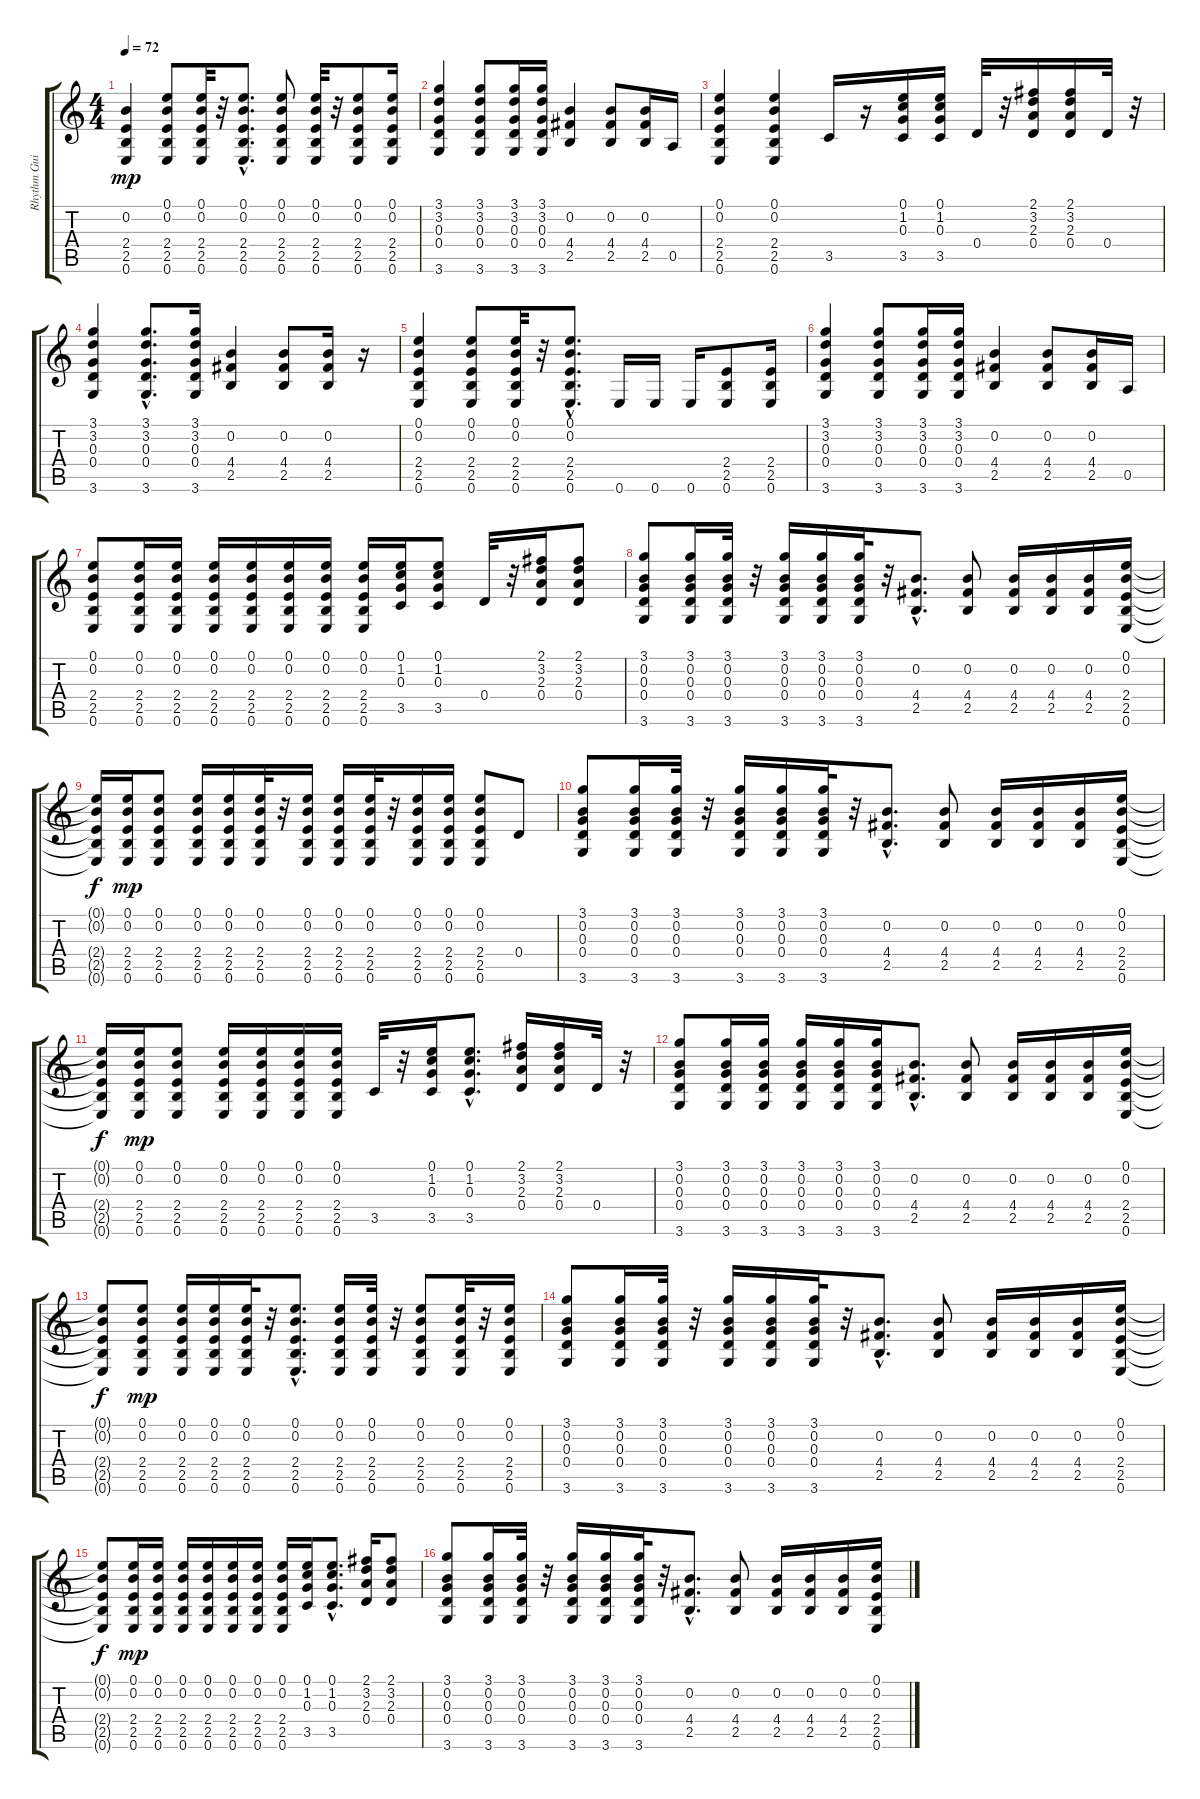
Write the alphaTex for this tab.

\track ("Rhythm Guitar " "Rhythm Gui") {instrument overdrivenguitar}
\staff {score tabs}
\tuning (E4 B3 G3 D3 A2 E2) {hide}
\ts (4 4)
\tempo 72
\clef g2
\ks c
(0.2 2.4 2.5 0.6).4{dy mp} (0.1 0.2 2.4 2.5 0.6).8 (0.1 0.2 2.4 2.5 0.6).32 r.32 (0.1{hac} 0.2{hac} 2.4{hac} 2.5{hac} 0.6{hac}).8{d} (0.1 0.2 2.4 2.5 0.6).8 (0.1 0.2 2.4 2.5 0.6).32 r.32 (0.1 0.2 2.4 2.5 0.6).8 (0.1 0.2 2.4 2.5 0.6).16 |
(3.1 3.2 0.3 0.4 3.6).4 (3.1 3.2 0.3 0.4 3.6).8 (3.1 3.2 0.3 0.4 3.6).16 (3.1 3.2 0.3 0.4 3.6).16 (0.2 4.4 2.5).4 (0.2 4.4 2.5).8 (0.2 4.4 2.5).16 0.5.16 |
(0.1 0.2 2.4 2.5 0.6).4 (0.1 0.2 2.4 2.5 0.6).4 3.5.16 r.16 (0.1 1.2 0.3 3.5).16 (0.1 1.2 0.3 3.5).16 0.4.32 r.32 (2.1 3.2 2.3 0.4).16 (2.1 3.2 2.3 0.4).16 0.4.32 r.32 |
(3.1 3.2 0.3 0.4 3.6).4 (3.1{hac} 3.2{hac} 0.3{hac} 0.4{hac} 3.6{hac}).8{d} (3.1 3.2 0.3 0.4 3.6).16 (0.2 4.4 2.5).4 (0.2 4.4 2.5).8 (0.2 4.4 2.5).16 r.16 |
(0.1 0.2 2.4 2.5 0.6).4 (0.1 0.2 2.4 2.5 0.6).8 (0.1 0.2 2.4 2.5 0.6).32 r.32 (0.1{hac} 0.2{hac} 2.4{hac} 2.5{hac} 0.6{hac}).8{d} 0.6.16 0.6.16 0.6.16 (2.4 2.5 0.6).8 (2.4 2.5 0.6).16 |
(3.1 3.2 0.3 0.4 3.6).4 (3.1 3.2 0.3 0.4 3.6).8 (3.1 3.2 0.3 0.4 3.6).16 (3.1 3.2 0.3 0.4 3.6).16 (0.2 4.4 2.5).4 (0.2 4.4 2.5).8 (0.2 4.4 2.5).16 0.5.16 |
(0.1 0.2 2.4 2.5 0.6).8 (0.1 0.2 2.4 2.5 0.6).16 (0.1 0.2 2.4 2.5 0.6).16 (0.1 0.2 2.4 2.5 0.6).16 (0.1 0.2 2.4 2.5 0.6).16 (0.1 0.2 2.4 2.5 0.6).16 (0.1 0.2 2.4 2.5 0.6).16 (0.1 0.2 2.4 2.5 0.6).16 (0.1 1.2 0.3 3.5).16 (0.1 1.2 0.3 3.5).8 0.4.32 r.32 (2.1 3.2 2.3 0.4).16 (2.1 3.2 2.3 0.4).8 |
(3.1 0.2 0.3 0.4 3.6).8 (3.1 0.2 0.3 0.4 3.6).16 (3.1 0.2 0.3 0.4 3.6).32 r.32 (3.1 0.2 0.3 0.4 3.6).16 (3.1 0.2 0.3 0.4 3.6).16 (3.1 0.2 0.3 0.4 3.6).32 r.32 (0.2{hac} 4.4{hac} 2.5{hac}).8{d} (0.2 4.4 2.5).8 (0.2 4.4 2.5).16 (0.2 4.4 2.5).16 (0.2 4.4 2.5).16 (0.1 0.2 2.4 2.5 0.6).16 |
(0.1{t} 0.2{t} 2.4{t} 2.5{t} 0.6{t}).16{dy f} (0.1 0.2 2.4 2.5 0.6).16{dy mp} (0.1 0.2 2.4 2.5 0.6).8 (0.1 0.2 2.4 2.5 0.6).16 (0.1 0.2 2.4 2.5 0.6).16 (0.1 0.2 2.4 2.5 0.6).32 r.32 (0.1 0.2 2.4 2.5 0.6).16 (0.1 0.2 2.4 2.5 0.6).16 (0.1 0.2 2.4 2.5 0.6).32 r.32 (0.1 0.2 2.4 2.5 0.6).16 (0.1 0.2 2.4 2.5 0.6).16 (0.1 0.2 2.4 2.5 0.6).8 0.4.8 |
(3.1 0.2 0.3 0.4 3.6).8 (3.1 0.2 0.3 0.4 3.6).16 (3.1 0.2 0.3 0.4 3.6).32 r.32 (3.1 0.2 0.3 0.4 3.6).16 (3.1 0.2 0.3 0.4 3.6).16 (3.1 0.2 0.3 0.4 3.6).32 r.32 (0.2{hac} 4.4{hac} 2.5{hac}).8{d} (0.2 4.4 2.5).8 (0.2 4.4 2.5).16 (0.2 4.4 2.5).16 (0.2 4.4 2.5).16 (0.1 0.2 2.4 2.5 0.6).16 |
(0.1{t} 0.2{t} 2.4{t} 2.5{t} 0.6{t}).16{dy f} (0.1 0.2 2.4 2.5 0.6).16{dy mp} (0.1 0.2 2.4 2.5 0.6).8 (0.1 0.2 2.4 2.5 0.6).16 (0.1 0.2 2.4 2.5 0.6).16 (0.1 0.2 2.4 2.5 0.6).16 (0.1 0.2 2.4 2.5 0.6).16 3.5.32 r.32 (0.1 1.2 0.3 3.5).16 (0.1{hac} 1.2{hac} 0.3{hac} 3.5{hac}).8{d} (2.1 3.2 2.3 0.4).16 (2.1 3.2 2.3 0.4).16 0.4.32 r.32 |
(3.1 0.2 0.3 0.4 3.6).8 (3.1 0.2 0.3 0.4 3.6).16 (3.1 0.2 0.3 0.4 3.6).16 (3.1 0.2 0.3 0.4 3.6).16 (3.1 0.2 0.3 0.4 3.6).16 (3.1 0.2 0.3 0.4 3.6).16 (0.2{hac} 4.4{hac} 2.5{hac}).8{d} (0.2 4.4 2.5).8 (0.2 4.4 2.5).16 (0.2 4.4 2.5).16 (0.2 4.4 2.5).16 (0.1 0.2 2.4 2.5 0.6).16 |
(0.1{t} 0.2{t} 2.4{t} 2.5{t} 0.6{t}).8{dy f} (0.1 0.2 2.4 2.5 0.6).8{dy mp} (0.1 0.2 2.4 2.5 0.6).16 (0.1 0.2 2.4 2.5 0.6).16 (0.1 0.2 2.4 2.5 0.6).32 r.32 (0.1{hac} 0.2{hac} 2.4{hac} 2.5{hac} 0.6{hac}).8{d} (0.1 0.2 2.4 2.5 0.6).16 (0.1 0.2 2.4 2.5 0.6).32 r.32 (0.1 0.2 2.4 2.5 0.6).8 (0.1 0.2 2.4 2.5 0.6).32 r.32 (0.1 0.2 2.4 2.5 0.6).16 |
(3.1 0.2 0.3 0.4 3.6).8 (3.1 0.2 0.3 0.4 3.6).16 (3.1 0.2 0.3 0.4 3.6).32 r.32 (3.1 0.2 0.3 0.4 3.6).16 (3.1 0.2 0.3 0.4 3.6).16 (3.1 0.2 0.3 0.4 3.6).32 r.32 (0.2{hac} 4.4{hac} 2.5{hac}).8{d} (0.2 4.4 2.5).8 (0.2 4.4 2.5).16 (0.2 4.4 2.5).16 (0.2 4.4 2.5).16 (0.1 0.2 2.4 2.5 0.6).16 |
(0.1{t} 0.2{t} 2.4{t} 2.5{t} 0.6{t}).8{dy f} (0.1 0.2 2.4 2.5 0.6).16{dy mp} (0.1 0.2 2.4 2.5 0.6).16 (0.1 0.2 2.4 2.5 0.6).16 (0.1 0.2 2.4 2.5 0.6).16 (0.1 0.2 2.4 2.5 0.6).16 (0.1 0.2 2.4 2.5 0.6).16 (0.1 0.2 2.4 2.5 0.6).16 (0.1 1.2 0.3 3.5).16 (0.1{hac} 1.2{hac} 0.3{hac} 3.5{hac}).8{d} (2.1 3.2 2.3 0.4).16 (2.1 3.2 2.3 0.4).8 |
(3.1 0.2 0.3 0.4 3.6).8 (3.1 0.2 0.3 0.4 3.6).16 (3.1 0.2 0.3 0.4 3.6).32 r.32 (3.1 0.2 0.3 0.4 3.6).16 (3.1 0.2 0.3 0.4 3.6).16 (3.1 0.2 0.3 0.4 3.6).32 r.32 (0.2{hac} 4.4{hac} 2.5{hac}).8{d} (0.2 4.4 2.5).8 (0.2 4.4 2.5).16 (0.2 4.4 2.5).16 (0.2 4.4 2.5).16 (0.1 0.2 2.4 2.5 0.6).16
